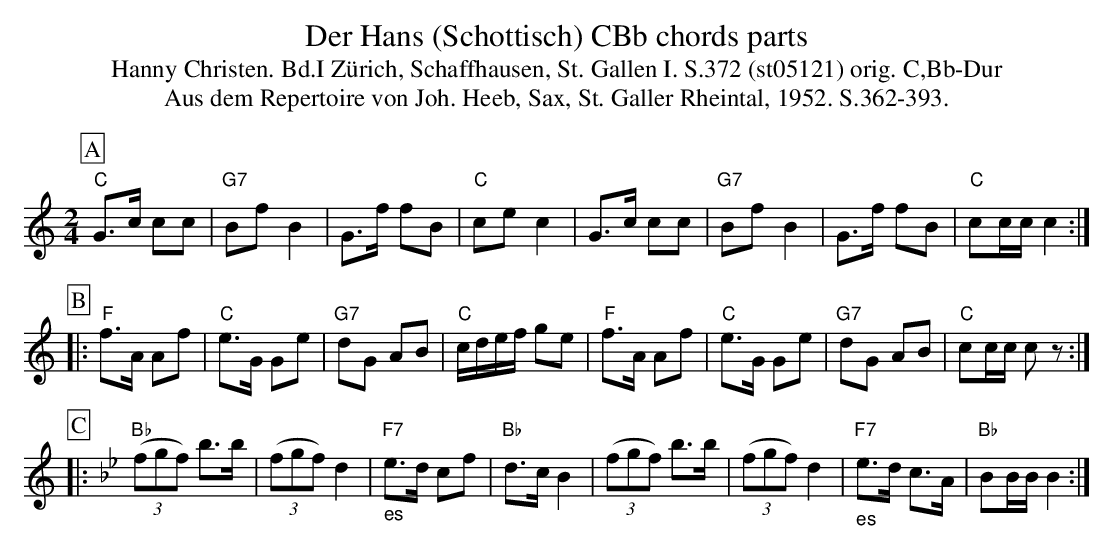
X:1
T: Der Hans (Schottisch) CBb chords parts
T:Hanny Christen. Bd.I Zürich, Schaffhausen, St. Gallen I. S.372 (st05121) orig. C,Bb-Dur
T: Aus dem Repertoire von Joh. Heeb, Sax, St. Galler Rheintal, 1952. S.362-393.
M:2/4
L:1/8
K:C %%MIDI gchordon
[P:A] "C"G>c cc | "G7"BfB2 | G>f fB | "C"cec2 | G>c cc | "G7"BfB2 | G>f fB | "C"cc/c/ c2 :|
[P:B] |: "F"f>A Af | "C"e>G Ge | "G7"dG AB | "C"c/d/e/f/ ge | "F"f>A Af | "C"e>G Ge | "G7"dG AB | "C"cc/c/ cz :|
[P:C] |: [K:Bb]  "Bb"((3fgf) b>b |  ((3fgf) d2 | "F7""_es"e>d cf | "Bb"d>cB2 | ((3fgf) b>b | ((3fgf) d2 | "F7""_es"e>d c>A | "Bb"BB/B/ B2 :|
